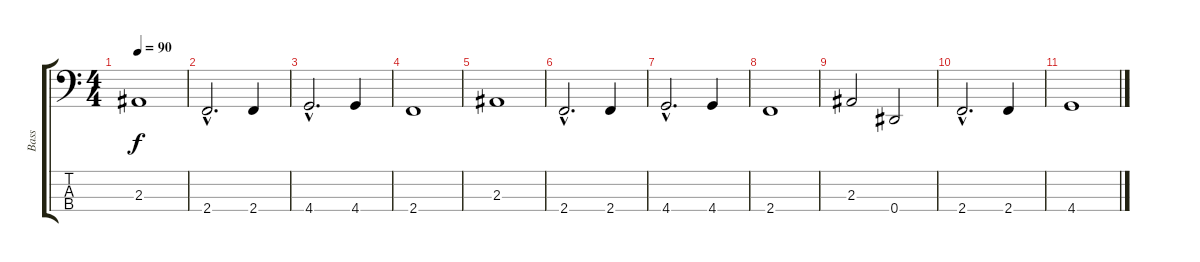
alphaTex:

\track ("Bass" "Bass") {instrument slapbass2}
\staff {score tabs}
\tuning (Gb2 Db2 Ab1 Eb1) {hide}
\ts (4 4)
\tempo 90
\clef f4
\ks c
2.3.1{dy f} |
2.4{hac}.2{d} 2.4.4 |
4.4{hac}.2{d} 4.4.4 |
2.4.1 |
2.3.1 |
2.4{hac}.2{d} 2.4.4 |
4.4{hac}.2{d} 4.4.4 |
2.4.1 |
2.3.2 0.4.2 |
2.4{hac}.2{d} 2.4.4 |
4.4.1
